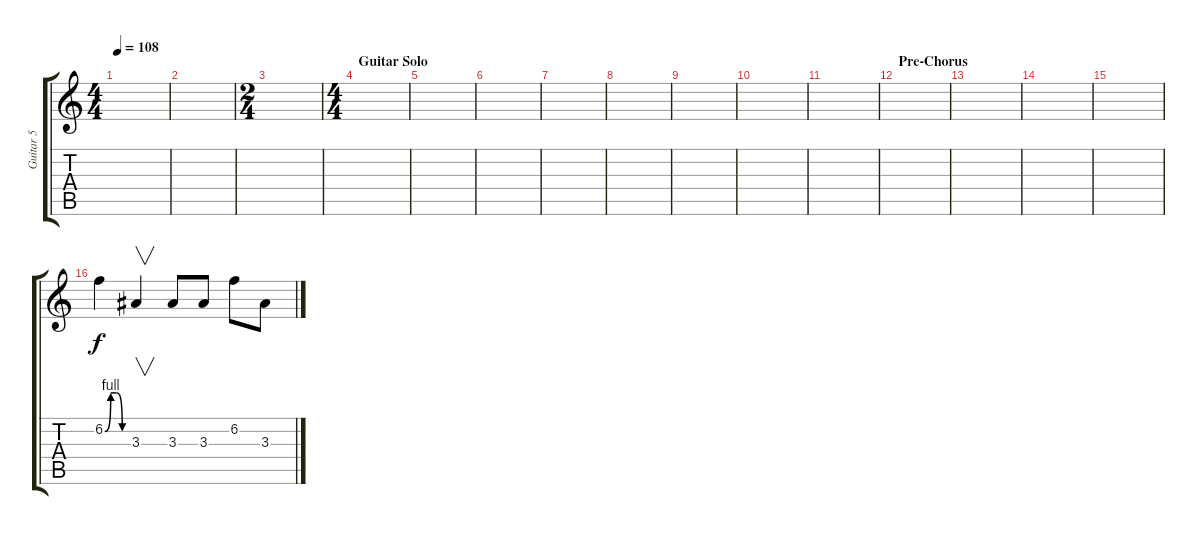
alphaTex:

\track ("Guitar 5" "Guitar 5") {instrument distortionguitar}
\staff {score tabs}
\tuning (E4 B3 G3 D3 A2 E2) {hide}
\ts (4 4)
\tempo 108
\clef g2
\ks c
|
|
\ts (2 4)
|
\ts (4 4)
\section ("" "Guitar Solo")
|
|
|
|
|
|
|
|
\section ("" "Pre-Chorus")
|
|
\section ("" "")
|
|
6.2{be (custom 0 0 15 4 30 4 45 0 60 0)}.4 3.3.4{v} 3.3.8 3.3.8 6.2.8 3.3.8
